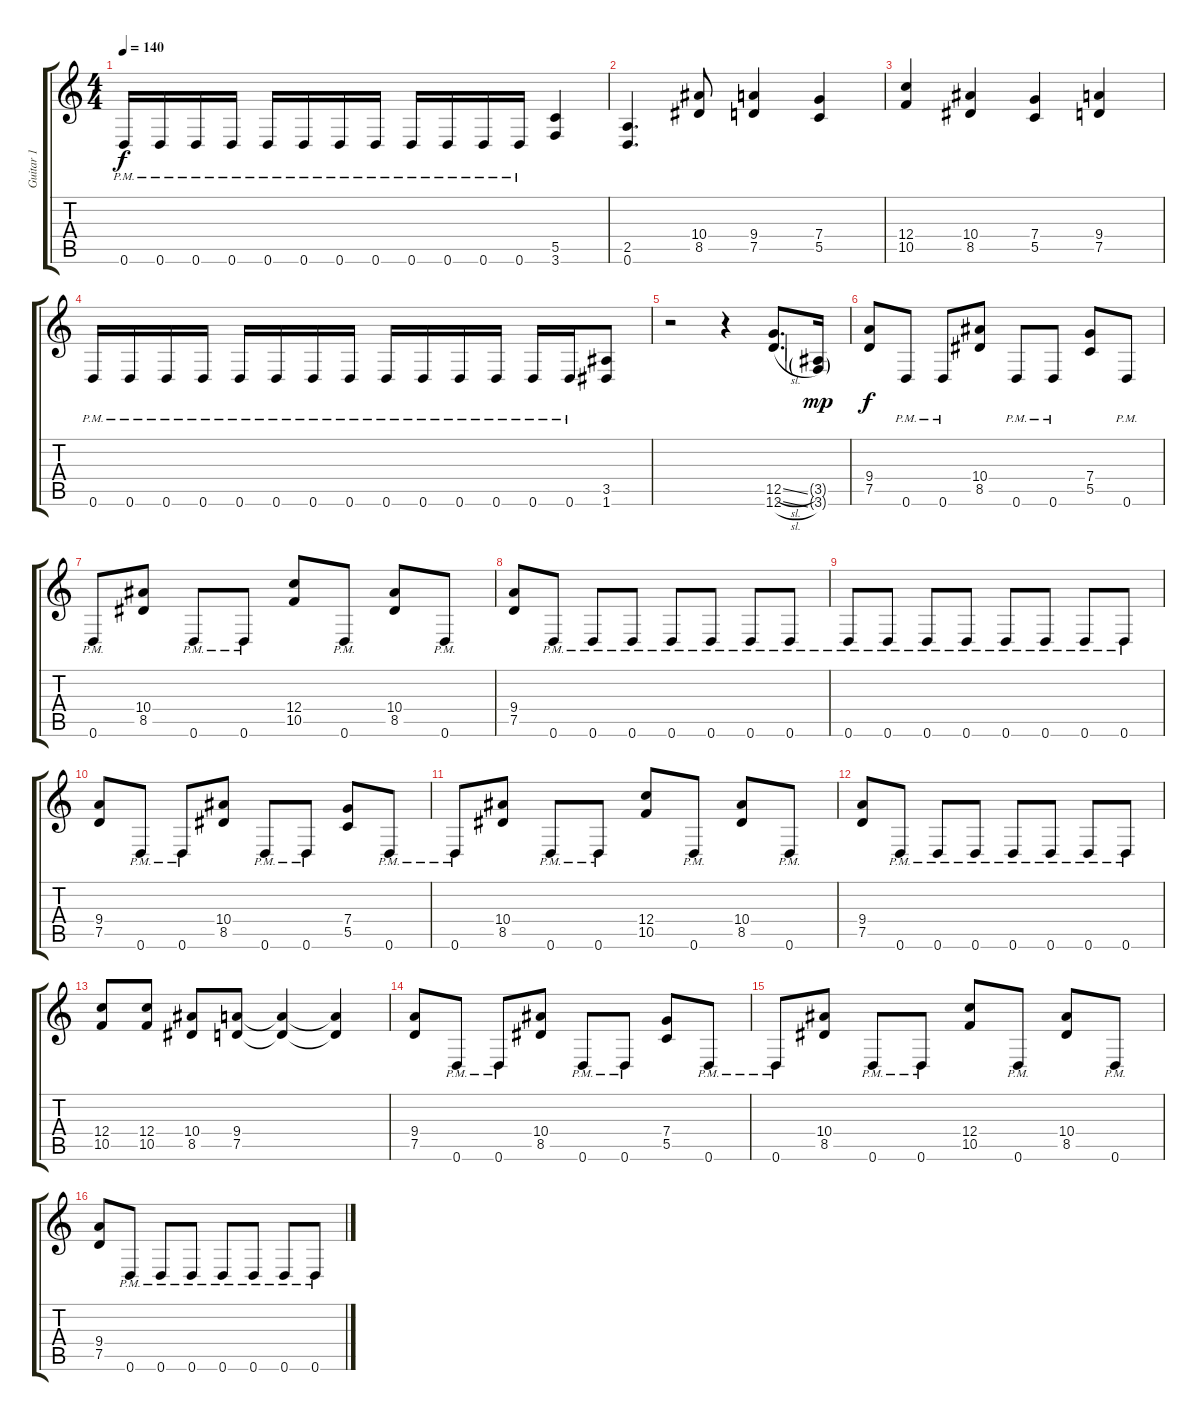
\track ("Guitar 1" "Guitar 1") {instrument distortionguitar}
\staff {score tabs}
\tuning (D4 A3 F3 C3 G2 D2) {hide}
\ts (4 4)
\tempo 140
\clef g2
\ks c
0.6{pm}.16{dy f} 0.6{pm}.16 0.6{pm}.16 0.6{pm}.16 0.6{pm}.16 0.6{pm}.16 0.6{pm}.16 0.6{pm}.16 0.6{pm}.16 0.6{pm}.16 0.6{pm}.16 0.6{pm}.16 (5.5 3.6).4 |
(2.5 0.6).4{d} (10.4 8.5).8 (9.4 7.5).4 (7.4 5.5).4 |
(12.4 10.5).4 (10.4 8.5).4 (7.4 5.5).4 (9.4 7.5).4 |
0.6{pm}.16 0.6{pm}.16 0.6{pm}.16 0.6{pm}.16 0.6{pm}.16 0.6{pm}.16 0.6{pm}.16 0.6{pm}.16 0.6{pm}.16 0.6{pm}.16 0.6{pm}.16 0.6{pm}.16 0.6{pm}.16 0.6{pm}.16 (3.5 1.6).8 |
r.2 r.4 (12.5{sl} 12.6{sl}).8{d} (3.5{g} 3.6{g}).16{dy mp} |
(9.4 7.5).8{dy f} 0.6{pm}.8 0.6{pm}.8 (10.4 8.5).8 0.6{pm}.8 0.6{pm}.8 (7.4 5.5).8 0.6{pm}.8 |
0.6{pm}.8 (10.4 8.5).8 0.6{pm}.8 0.6{pm}.8 (12.4 10.5).8 0.6{pm}.8 (10.4 8.5).8 0.6{pm}.8 |
(9.4 7.5).8 0.6{pm}.8 0.6{pm}.8 0.6{pm}.8 0.6{pm}.8 0.6{pm}.8 0.6{pm}.8 0.6{pm}.8 |
0.6{pm}.8 0.6{pm}.8 0.6{pm}.8 0.6{pm}.8 0.6{pm}.8 0.6{pm}.8 0.6{pm}.8 0.6{pm}.8 |
(9.4 7.5).8 0.6{pm}.8 0.6{pm}.8 (10.4 8.5).8 0.6{pm}.8 0.6{pm}.8 (7.4 5.5).8 0.6{pm}.8 |
0.6{pm}.8 (10.4 8.5).8 0.6{pm}.8 0.6{pm}.8 (12.4 10.5).8 0.6{pm}.8 (10.4 8.5).8 0.6{pm}.8 |
(9.4 7.5).8 0.6{pm}.8 0.6{pm}.8 0.6{pm}.8 0.6{pm}.8 0.6{pm}.8 0.6{pm}.8 0.6{pm}.8 |
(12.4 10.5).8 (12.4 10.5).8 (10.4 8.5).8 (9.4 7.5).8 (9.4{t} 7.5{t}).4 (9.4{t} 7.5{t}).4 |
(9.4 7.5).8 0.6{pm}.8 0.6{pm}.8 (10.4 8.5).8 0.6{pm}.8 0.6{pm}.8 (7.4 5.5).8 0.6{pm}.8 |
0.6{pm}.8 (10.4 8.5).8 0.6{pm}.8 0.6{pm}.8 (12.4 10.5).8 0.6{pm}.8 (10.4 8.5).8 0.6{pm}.8 |
(9.4 7.5).8 0.6{pm}.8 0.6{pm}.8 0.6{pm}.8 0.6{pm}.8 0.6{pm}.8 0.6{pm}.8 0.6{pm}.8
